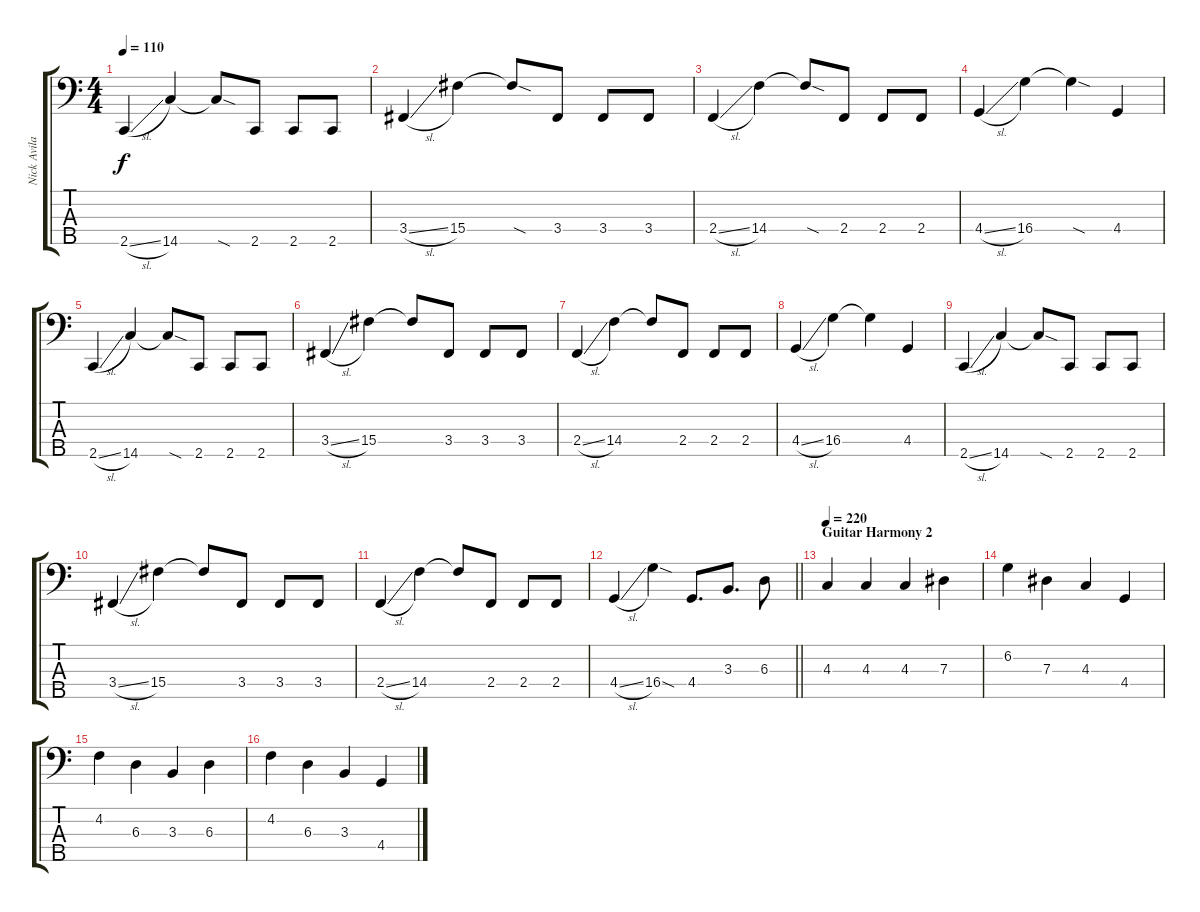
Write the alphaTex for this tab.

\track ("Nick Avila" "Nick Avila") {instrument electricbassfinger}
\staff {score tabs}
\tuning (Gb2 Db2 Ab1 Eb1 Bb0) {hide}
\ts (4 4)
\tempo 110
\clef f4
\ks c
2.5{sl}.4{dy f} 14.5.4 14.5{sod t}.8 2.5.8 2.5.8 2.5.8 |
3.4{sl}.4 15.4.4 15.4{sod t}.8 3.4.8 3.4.8 3.4.8 |
2.4{sl}.4 14.4.4 14.4{sod t}.8 2.4.8 2.4.8 2.4.8 |
4.4{sl}.4 16.4.4 16.4{sod t}.4 4.4.4 |
2.5{sl}.4 14.5.4 14.5{sod t}.8 2.5.8 2.5.8 2.5.8 |
3.4{sl}.4 15.4.4 15.4{t}.8 3.4.8 3.4.8 3.4.8 |
2.4{sl}.4 14.4.4 14.4{t}.8 2.4.8 2.4.8 2.4.8 |
4.4{sl}.4 16.4.4 16.4{t}.4 4.4.4 |
2.5{sl}.4 14.5.4 14.5{sod t}.8 2.5.8 2.5.8 2.5.8 |
3.4{sl}.4 15.4.4 15.4{t}.8 3.4.8 3.4.8 3.4.8 |
2.4{sl}.4 14.4.4 14.4{t}.8 2.4.8 2.4.8 2.4.8 |
\barLineRight lightlight
4.4{sl}.4 16.4{sod}.4 4.4.8{d} 3.3.8{d} 6.3.8 |
\section ("" "Guitar Harmony 2")
\tempo 220
4.3.4 4.3.4 4.3.4 7.3.4 |
6.2.4 7.3.4 4.3.4 4.4.4 |
4.2.4 6.3.4 3.3.4 6.3.4 |
4.2.4 6.3.4 3.3.4 4.4.4
